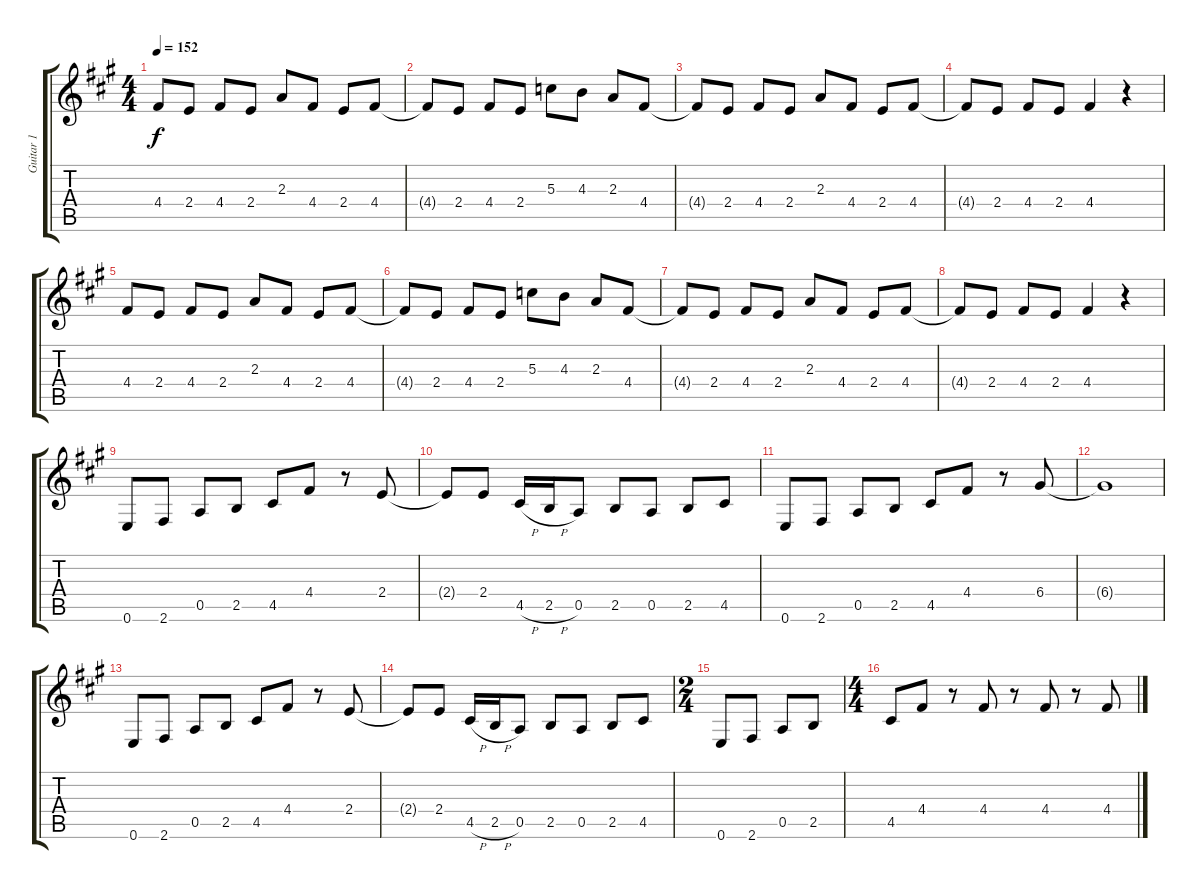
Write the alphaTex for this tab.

\track ("Guitar 1" "Guitar 1") {instrument overdrivenguitar}
\staff {score tabs}
\tuning (E4 B3 G3 D3 A2 E2) {hide}
\ts (4 4)
\tempo 152
\clef g2
\ks f#minor
4.4.8{dy f} 2.4.8 4.4.8 2.4.8 2.3.8 4.4.8 2.4.8 4.4.8 |
4.4{t}.8 2.4.8 4.4.8 2.4.8 5.3.8 4.3.8 2.3.8 4.4.8 |
4.4{t}.8 2.4.8 4.4.8 2.4.8 2.3.8 4.4.8 2.4.8 4.4.8 |
4.4{t}.8 2.4.8 4.4.8 2.4.8 4.4.4 r.4 |
4.4.8 2.4.8 4.4.8 2.4.8 2.3.8 4.4.8 2.4.8 4.4.8 |
4.4{t}.8 2.4.8 4.4.8 2.4.8 5.3.8 4.3.8 2.3.8 4.4.8 |
4.4{t}.8 2.4.8 4.4.8 2.4.8 2.3.8 4.4.8 2.4.8 4.4.8 |
4.4{t}.8 2.4.8 4.4.8 2.4.8 4.4.4 r.4 |
0.6.8{volume 14} 2.6.8 0.5.8 2.5.8 4.5.8 4.4.8 r.8 2.4.8 |
2.4{t}.8 2.4.8 4.5{h}.16 2.5{h}.16 0.5.8 2.5.8 0.5.8 2.5.8 4.5.8 |
0.6.8 2.6.8 0.5.8 2.5.8 4.5.8 4.4.8 r.8 6.4.8 |
6.4{t}.1 |
0.6.8 2.6.8 0.5.8 2.5.8 4.5.8 4.4.8 r.8 2.4.8 |
2.4{t}.8 2.4.8 4.5{h}.16 2.5{h}.16 0.5.8 2.5.8 0.5.8 2.5.8 4.5.8 |
\ts (2 4)
0.6.8 2.6.8 0.5.8 2.5.8 |
\ts (4 4)
4.5.8 4.4.8 r.8 4.4.8 r.8 4.4.8 r.8 4.4.8
